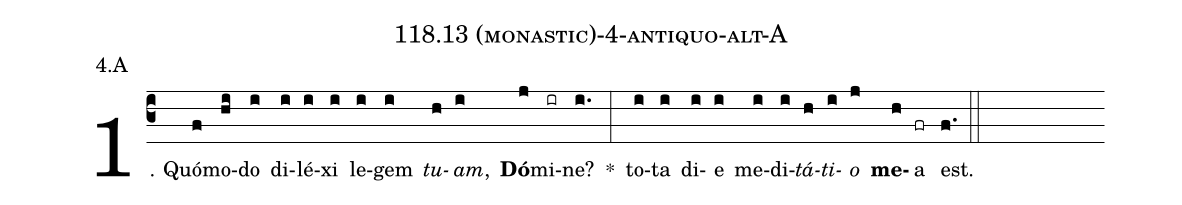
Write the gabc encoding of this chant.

name: 118.13 (monastic)-4-antiquo-alt-A;
annotation: 4.A;
%%
(c3)1. Quó(f)mo(hi)do(i) di(i)lé(i)xi(i) le(i)gem(i) <i>tu</i>(h)<i>am</i>,(i) <b>Dó</b>(j)mi(ir)ne?(i.) *(:) to(i)ta(i) di(i)e(i) me(i)di(i)<i>tá</i>(h)<i>ti</i>(i)<i>o</i>(j) <b>me</b>(h)a(fr) est.(f.) (::)
